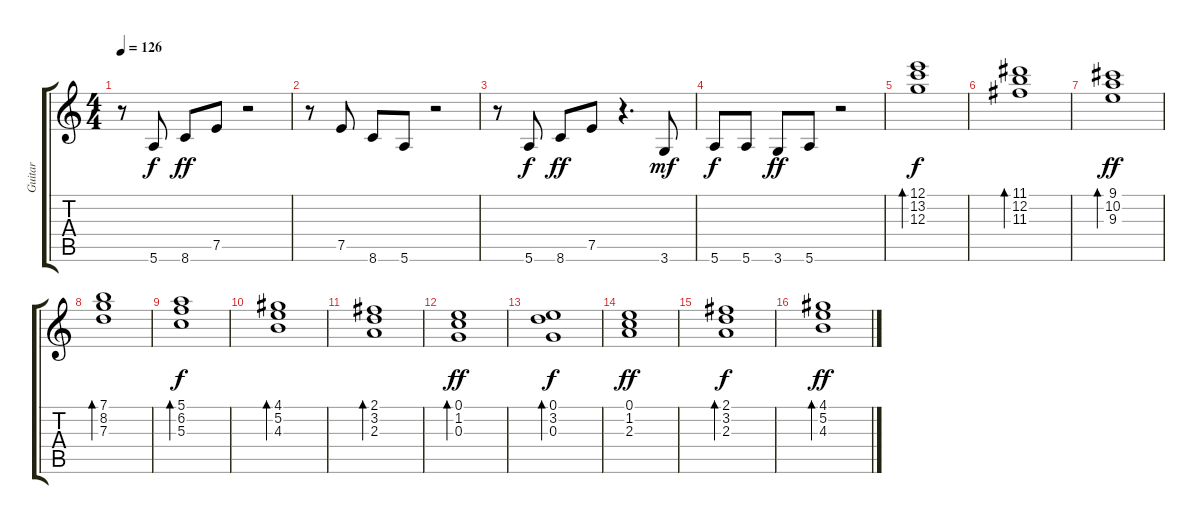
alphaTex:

\track ("Guitar" "Guitar") {instrument electricguitarclean}
\staff {score tabs}
\tuning (E4 B3 G3 D3 A2 E2) {hide}
\ts (4 4)
\tempo 126
\clef g2
\ks c
r.8{dy ff} 5.6.8{dy f} 8.6.8{dy ff} 7.5.8 r.2 |
r.8 7.5.8 8.6.8 5.6.8 r.2 |
r.8 5.6.8{dy f} 8.6.8{dy ff} 7.5.8 r.4{d} 3.6.8{dy mf} |
5.6.8{dy f} 5.6.8 3.6.8{dy ff} 5.6.8 r.2 |
(12.1 13.2 12.3).1{bd 240 dy f} |
(11.1 12.2 11.3).1{bd 240} |
(9.1 10.2 9.3).1{bd 240 dy ff} |
(7.1 8.2 7.3).1{bd 240} |
(5.1 6.2 5.3).1{bd 240 dy f} |
(4.1 5.2 4.3).1{bd 240} |
(2.1 3.2 2.3).1{bd 240} |
(0.1 1.2 0.3).1{bd 240 dy ff} |
(0.1 3.2 0.3).1{bd 240 dy f} |
(0.1 1.2 2.3).1{dy ff} |
(2.1 3.2 2.3).1{bd 240 dy f} |
(4.1 5.2 4.3).1{bd 240 dy ff}
